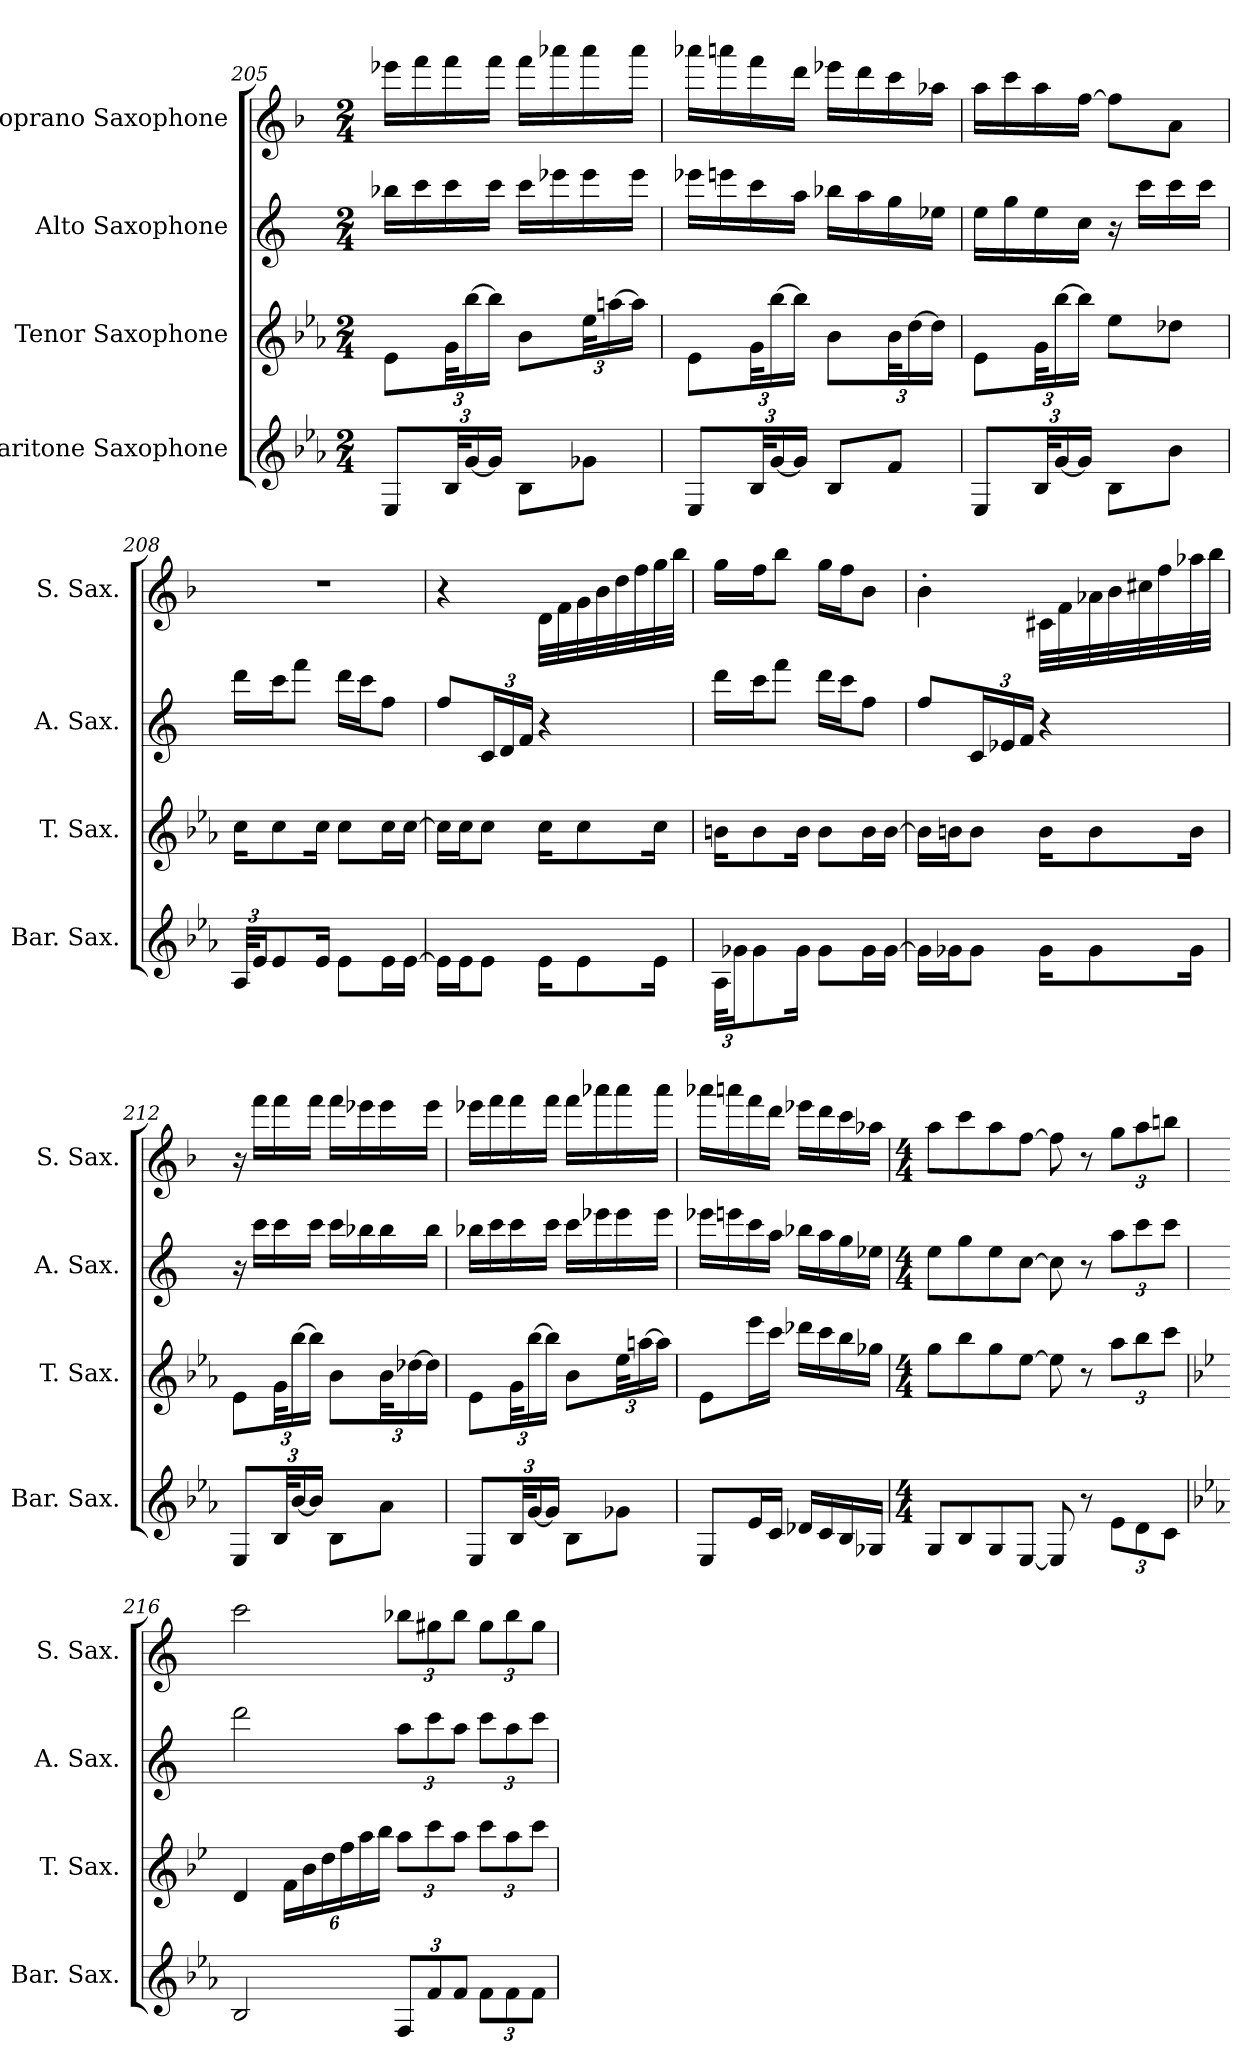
**kern	**kern	**kern	**kern
*part4	*part3	*part2	*part1
*staff4	*staff3	*staff2	*staff1
*I"Baritone Saxophone	*I"Tenor Saxophone	*I"Alto Saxophone	*I"Soprano Saxophone
*I'Bar. Sax.	*I'T. Sax.	*I'A. Sax.	*I'S. Sax.
!!LO:PB:g=z
*clefG2	*clefG2	*clefG2	*clefG2
*ITrd12c21	*ITrd8c14	*ITrd5c9	*ITrd1c2
*k[b-e-a-]	*k[b-e-a-]	*k[b-e-a-]	*k[b-e-a-]
*M2/4	*M2/4	*M2/4	*M2/4
=205	=205	=205	=205
8EE-/L	8E-\L	16dd-X\LL	16ddd-X\LL
.	.	16ee-\	16eee-\
*Xbrackettup	*Xbrackettup	*	*
48BB-/KL	48G\KL	16ee-\	16eee-\
[24G/	[24b-\	.	.
16G/JJ]	16b-\JJ]	16ee-\JJ	16eee-\JJ
8BB-\L	8B-\L	16ee-\LL	16eee-\LL
.	.	16gg-X\	16ggg-X\
8G-X\J	48e-\KL	16gg-\	16ggg-\
.	[24an\	.	.
.	16a\JJ]	16gg-\JJ	16ggg-\JJ
=206	=206	=206	=206
8EE-/L	8E-\L	16gg-X\LL	16ggg-X\LL
.	.	16ggn\	16gggn\
48BB-/KL	48G\KL	16ee-\	16eee-\
[24G/	[24b-\	.	.
16G/JJ]	16b-\JJ]	16cc\JJ	16ccc\JJ
8BB-/L	8B-\L	16dd-X\LL	16ddd-X\LL
.	.	16cc\	16ccc\
8F/J	48B-\KL	16b-\	16bb-\
.	[24d\	.	.
.	16d\JJ]	16g-X\JJ	16gg-X\JJ
=207	=207	=207	=207
8EE-/L	8E-\L	16g\LL	16gg\LL
.	.	16b-\	16bb-\
48BB-/KL	48G\KL	16g\	16gg\
[24G/	[24b-\	.	.
16G/JJ]	16b-\JJ]	16e-\JJ	[16ee-\JJ
8BB-\L	8e-\L	16r	8ee-\L]
.	.	16ee-\LL	.
8B-\J	8d-X\J	16ee-\	8g\J
.	.	16ee-\JJ	.
!!LO:LB:g=z
=208	=208	=208	=208
48AA-/KLL	16c\KL	16ff\LL	2r
24E-/J	.	.	.
8E-/	8c\	16ee-\J	.
.	.	8aa-\J	.
16E-/Jk	16c\Jk	.	.
8E-\L	8c\L	16ff\LL	.
.	.	16ee-\J	.
16E-\L	16c\L	8a-\J	.
[16E-\JJ	[16c\JJ	.	.
=209	=209	=209	=209
16E-\LL]	16c\LL]	8a-/L	4r
16E-\J	16c\J	.	.
*	*	*Xbrackettup	*
8E-\J	8c\J	24E-/L	.
.	.	24F/	.
.	.	24A-/JJ	.
16E-\KL	16c\KL	4r	32c\LLL
.	.	.	32e-\
8E-\	8c\	.	32f\
.	.	.	32a-\
.	.	.	32cc\
.	.	.	32ee-\
16E-\Jk	16c\Jk	.	32ff\
.	.	.	32aa-\JJJ
=210	=210	=210	=210
48AA-\KLL	16Bn\KL	16ff\LL	16ff\LL
24G-X\J	.	.	.
8G-\	8B\	16ee-\J	16ee-\J
.	.	8aa-\J	8aa-\J
16G-\Jk	16B\Jk	.	.
8G-\L	8B\L	16ff\LL	16ff\LL
.	.	16ee-\J	16ee-\J
16G-\L	16B\L	8a-\J	8a-\J
[16G-\JJ	[16B\JJ	.	.
!!LO:LB:g=z
=211	=211	=211	=211
16G-\LL]	16B\LL]	8a-/L	4a-'\
16G-X\J	16Bn\J	.	.
8G-\J	8B\J	24E-/L	.
.	.	24G-X/	.
.	.	24A-/JJ	.
16G-\KL	16B\KL	4r	32Bn\LLL
.	.	.	32e-\
8G-\	8B\	.	32g-X\
.	.	.	32a-\
.	.	.	32bn\
.	.	.	32ee-\
16G-\Jk	16B\Jk	.	32gg-X\
.	.	.	32aa-\JJJ
=212	=212	=212	=212
8EE-/L	8E-\L	16r	16r
.	.	16ee-\LL	16eee-\LL
48BB-/KL	48G\KL	16ee-\	16eee-\
[24B-/	[24b-\	.	.
16B-/JJ]	16b-\JJ]	16ee-\JJ	16eee-\JJ
8BB-\L	8B-\L	16ee-\LL	16eee-\LL
.	.	16dd-X\	16ddd-X\
8A-\J	48B-\KL	16dd-\	16ddd-\
.	[24d-X\	.	.
.	16d-\JJ]	16dd-\JJ	16ddd-\JJ
=213	=213	=213	=213
8EE-/L	8E-\L	16dd-X\LL	16ddd-X\LL
.	.	16ee-\	16eee-\
48BB-/KL	48G\KL	16ee-\	16eee-\
[24G/	[24b-\	.	.
16G/JJ]	16b-\JJ]	16ee-\JJ	16eee-\JJ
8BB-\L	8B-\L	16ee-\LL	16eee-\LL
.	.	16gg-X\	16ggg-X\
8G-X\J	48e-\KL	16gg-\	16ggg-\
.	[24an\	.	.
.	16a\JJ]	16gg-\JJ	16ggg-\JJ
!!LO:PB:g=z
=214	=214	=214	=214
8EE-/L	8E-\L	16gg-X\LL	16ggg-X\LL
.	.	16ggn\	16gggn\
16E-/L	16ee-\L	16ee-\	16eee-\
16C/JJ	16cc\JJ	16cc\JJ	16ccc\JJ
16D-X/LL	16dd-X\LL	16dd-X\LL	16ddd-X\LL
16C/	16cc\	16cc\	16ccc\
16BB-/	16b-\	16b-\	16bb-\
16GG-X/JJ	16g-X\JJ	16g-X\JJ	16gg-X\JJ
=215	=215	=215	=215
*M4/4	*M4/4	*M4/4	*M4/4
*	*	*	*MM84
8GG/L	8g\L	8g\L	8gg\L
8BB-/	8b-\	8b-\	8bb-\
8GG/	8g\	8g\	8gg\
[8EE-/J	[8e-\J	[8e-\J	[8ee-\J
8EE-/]	8e-\]	8e-\]	8ee-\]
8r	8r	8r	8r
*	*	*	*Xbrackettup
12E-\L	12a-\L	12cc\L	12ff\L
12D\	12b-\	12ee-\	12gg\
12C\J	12cc\J	12ee-\J	12aan\J
=216	=216	=216	=216
*	*k[b-e-]	*	*k[b-e-]
*	*	*	*MM80
2BB-/	4D/	2ff\	2bb-\
.	24F\LL	.	.
.	24B-\	.	.
.	24d\	.	.
.	24f\	.	.
.	24a\	.	.
.	24b-\JJ	.	.
12FF/L	12a\L	12cc\L	12aa-X\L
12F/	12cc\	12ee-\	12ff#X\
12F/J	12a\J	12cc\J	12aa-\J
12F\L	12cc\L	12ee-\L	12ff#\L
12F\	12a\	12cc\	12aa-\
12F\J	12cc\J	12ee-\J	12ff#\J
=	=	=	=
*-	*-	*-	*-
